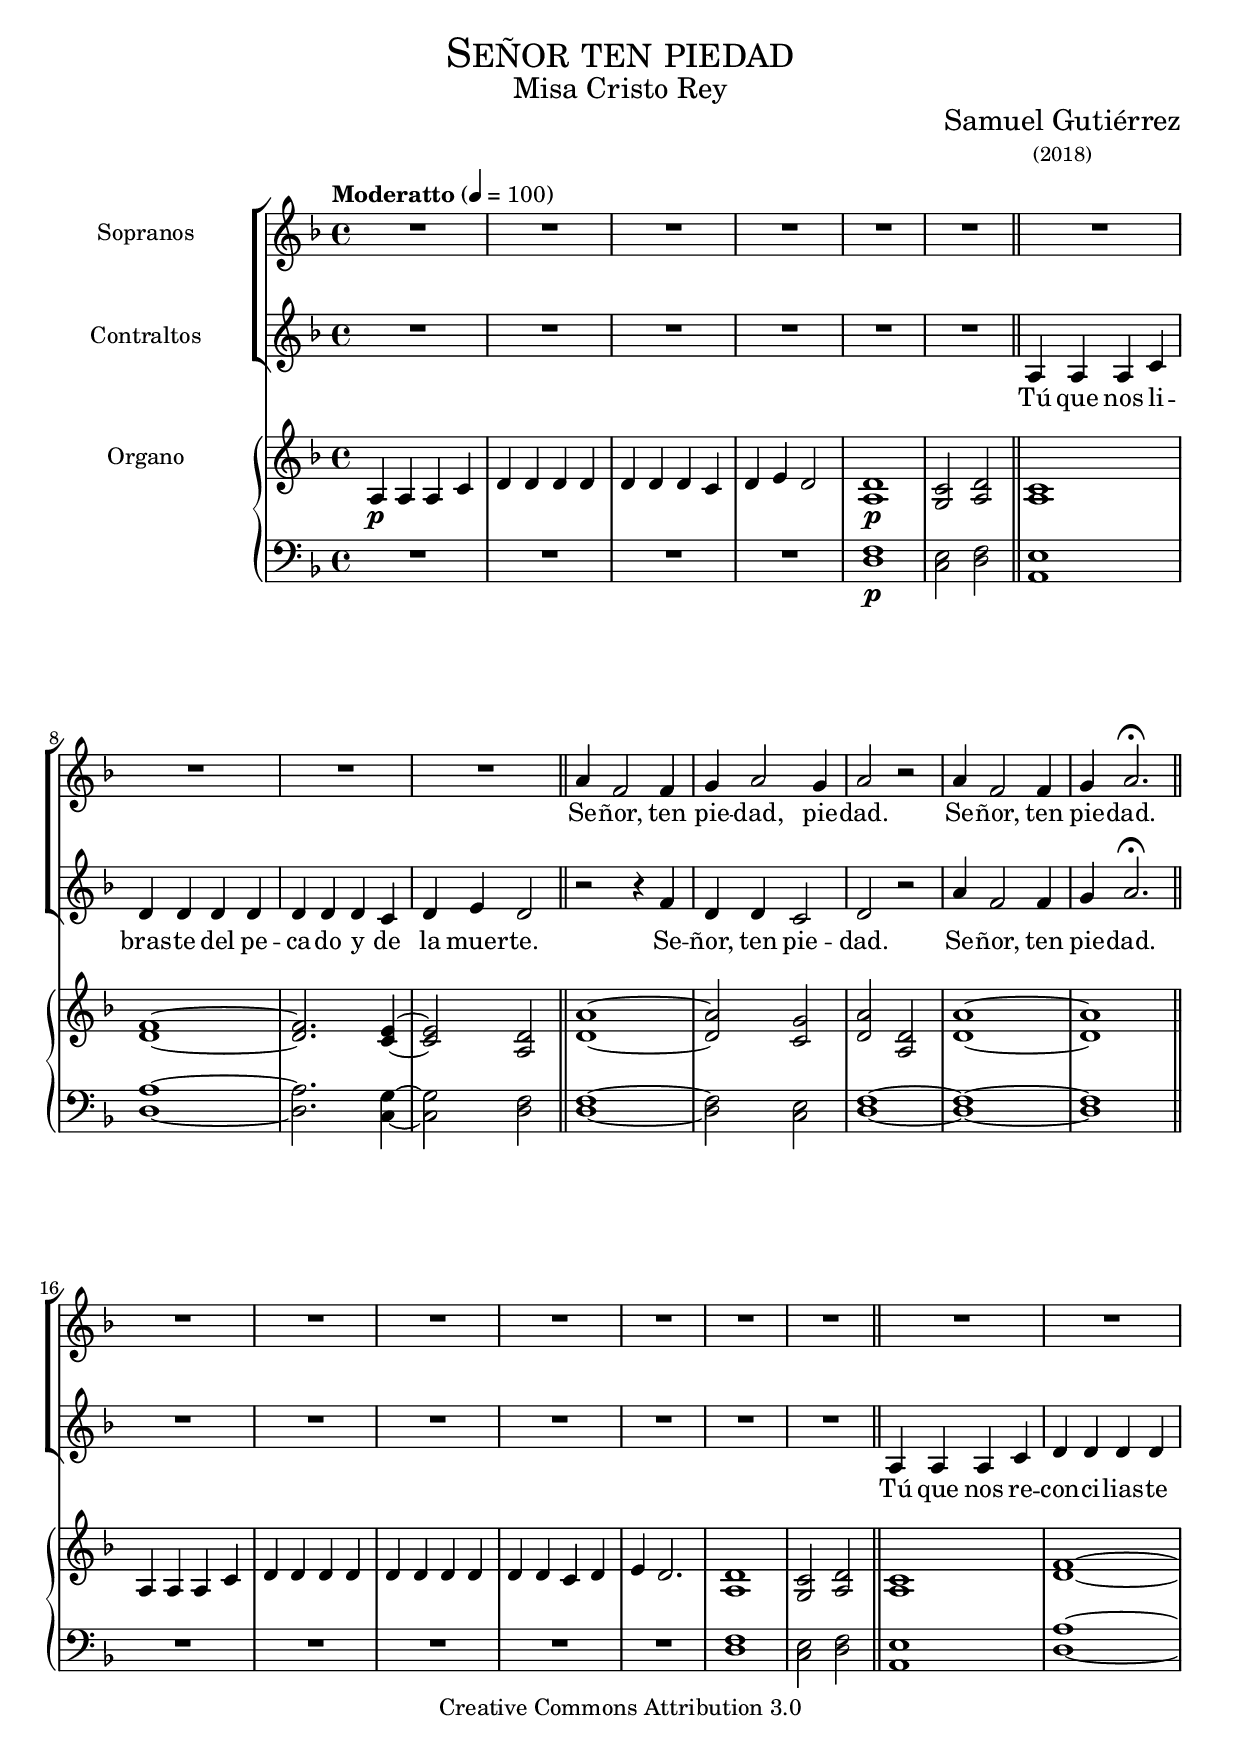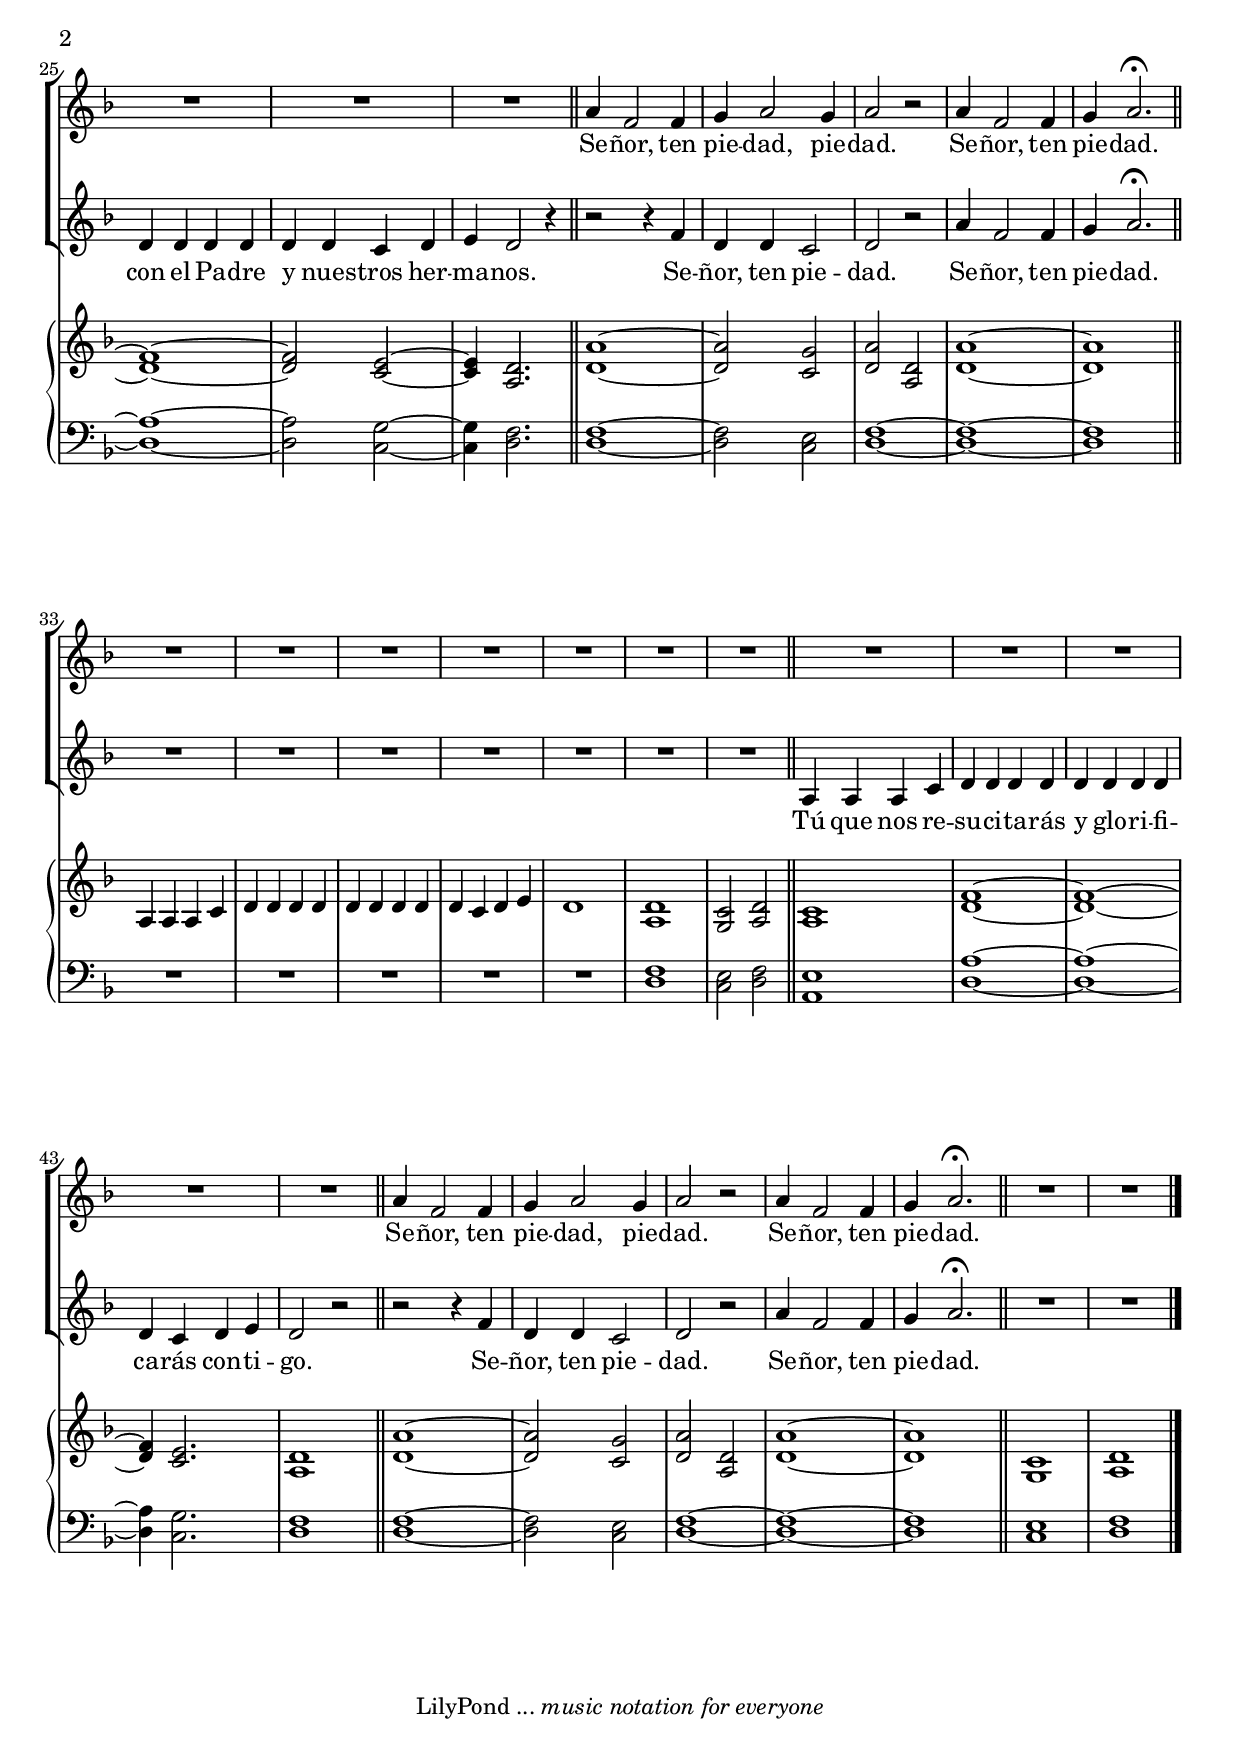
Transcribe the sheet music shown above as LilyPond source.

% ****************************************************************
%	Señor ten piedad v3 - Melodia a modo del renacimiento
%   Texto y musica con acompañamiento
%	by serach.sam@
% ****************************************************************
\language "espanol"
\version "2.19.82"

%#(set-global-staff-size 16.4)

% --- Cabecera
\markup { \fill-line { \center-column { \fontsize #5 \smallCaps "Señor ten piedad" \fontsize #2 "Misa Cristo Rey" } } }
\markup { \fill-line { " " \center-column { \fontsize #2 "Samuel Gutiérrez" \small "(2018)" } } }
\header {
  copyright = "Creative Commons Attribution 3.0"
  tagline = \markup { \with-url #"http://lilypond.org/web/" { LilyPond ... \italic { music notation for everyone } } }
  breakbefore = ##t
}

% --- Musica

% --- invocacion

% --- Parametro globales
global = {
    \tempo "Moderatto" 4 = 100
    \key re \minor
    \time 4/4
}
sopMusic = \relative do' {
    R1*10 |
    la'4 fa2 fa4 |
    sol4 la2 sol4 |
    la2 r |
    la4 fa2 fa4 |
    sol4 la2. \fermata |
    
    R1*12 |
    la4 fa2 fa4 |
    sol4 la2 sol4 |
    la2 r |
    la4 fa2 fa4 |
    sol4 la2. \fermata |
    
    R1*12 |
    la4 fa2 fa4 |
    sol4 la2 sol4 |
    la2 r |
    la4 fa2 fa4 |
    sol4 la2. \fermata |
    R1*2 \bar "|."
}
sopWords = \lyricmode {
    Se -- ñor, ten pie -- dad, pie -- dad. Se -- ñor, ten pie -- dad.
    Se -- ñor, ten pie -- dad, pie -- dad. Se -- ñor, ten pie -- dad.
    Se -- ñor, ten pie -- dad, pie -- dad. Se -- ñor, ten pie -- dad.
}

altMusic = \relative do' {
    R1*6 |
    la4 la la do |
    re re re re |
    re re re do|
    re mi re2 \bar "||" |
    r2 r4 fa4 |
    re4 re do2 |
    re2 r |
    la'4 fa2 fa4 |
    sol4 la2. \fermata \bar "||" |
    
    R1*7 |
    la,4 la la do |
    re re re re |
    re re re re |
    re re do re |
    mi re2 r4 \bar "||" |
    r2 r4 fa4 |
    re4 re do2 |
    re2 r |
    la'4 fa2 fa4 |
    sol4 la2. \fermata \bar "||" |
    
    R1*7 |
    la,4 la la do |
    re re re re |
    re re re re |
    re do re mi |
    re2 r2 \bar "||" |
    r2 r4 fa4 |
    re4 re do2 |
    re2 r |
    la'4 fa2 fa4 |
    sol4 la2. \fermata \bar "||" |
    R1*2 \bar "|."
}
altWords = \lyricmode {
    Tú que nos li -- bras -- te del pe -- ca -- do y de la muer -- te.
    Se -- ñor, ten pie -- dad. Se -- ñor, ten pie -- dad.
    Tú que nos re -- con -- ci -- lias -- te con el Pa -- dre y nues -- tros her -- ma -- nos.
    Se -- ñor, ten pie -- dad. Se -- ñor, ten pie -- dad.
    Tú que nos re -- su -- ci -- ta -- rás y glo -- ri -- fi -- ca -- rás con -- ti -- go.
    Se -- ñor, ten pie -- dad. Se -- ñor, ten pie -- dad.
}

NotesSop = \relative do' { 
    R1*4 | re1\p | do2 re \bar "||" | 
    do1 | fa1~ | fa2. mi4~ | mi2 re2 | la'1~ | la2 sol | la2 re, | la'1~ | la1 | 
    
    R1*5 | re,1 | do2 re \bar "||" | 
    do1 | fa1~ | fa1~ | fa2 mi2~ | mi4 re2. | la'1~ | la2 sol | la2 re, | la'1~ | la1 |
    
    R1*5 | re,1 | do2 re \bar "||" |
    do1 | fa1~ | fa1~ | fa4 mi2. | re1 | la'1~ | la2 sol | la2 re, | la'1~ | la1 | do,1 | re1 | 
}
NotesAlt = \relative do' { 
    la4\p la la do | re re re re | re re re do| re mi re2 | la1 | sol2 la | 
    la1 | re1~  | re2. do4~ | do2 la2 | re1~ | re2 do | re2 la | re1~ | re1 | 
    
    
    la4 la la do | re re re re | re re re re | re re do re | mi re2. | la1 | sol2 la |
    la1 | re1~  | re1~  | re2 do2~ | do4 la2. | re1~ | re2 do | re2 la | re1~ | re1 |
    
    la4 la la do | re re re re | re re re re | re do re mi | re1 | la1 | sol2 la |
    la1 | re1~  | re1~ | re4 do2. | la1 | re1~ | re2 do | re2 la | re1~ | re1 | sol,1 | la1 |
}
NotesTer = \relative do { 
    R1*4 | fa1\p | mi2 fa | 
    mi1 | la1~ | la2. sol4~ | sol2 fa2 | fa1~ | fa2 mi | fa1~ | fa1~ | fa1 |
    
    R1*5 | fa1 | mi2 fa | 
    mi1 | la1~ | la1~ | la2 sol2~ | sol4 fa2. | fa1~ | fa2 mi | fa1~ | fa1~ | fa1 |
    
    R1*5 | fa1 | mi2 fa |
    mi1 | la1~ | la1~ | la4 sol2. | fa1 | fa1~ | fa2 mi | fa1~ | fa1~ | fa1 | mi1 | fa1 | 
}
NotesBas = \relative do { 
    R1*4 | re1\p | do2 re |
    la1 | re1~ | re2. do4~ | do2 re2 | re1~ | re2 do | re1~ | re1~ | re1 |
    
    R1*5 | re1 | do2 re |
    la1 | re1~ | re1~ | re2 do2~ | do4 re2. | re1~ | re2 do | re1~ | re1~ | re1 |
    
    R1*5 | re1 | do2 re |
    la1 | re1~ | re1~ | re4 do2. | re1 | re1~ | re2 do | re1~ | re1~ | re1 | do1 | re1 |
}

% --- acordes
armonias = \new ChordNames { 
    \chordmode { 
        \italianChords
        re1:m | do2 re2:m | 
        la1:m | re1:m | R2. do4 | R2 re2:m | R1 | R2 do2 | re1:m | R1*2 | do2 re2:m |
        la1:m | re1:m | R1 | R2 do2 | R4 re2.:m | R1 | R2 do2 | re1:m | R1*2 | do2 re2:m | 
        la1:m | re1:m | R1 | R4 do2. | re1:m | R1 | R2 do2 | re1:m | R1*2 | do1 | re1:m | 
    }
}

\score {
<<
    \new ChoirStaff <<
        \new Voice = "soprano" << 
          \set Staff.instrumentName = #"Sopranos"
          \set Staff.midiInstrument = #"choir aahs"
          \set Staff.midiMaximumVolume = #1.5
          \global \sopMusic 
        >>
        \new Lyrics = "soprano"
        \context Lyrics = "soprano" \lyricsto "soprano" \sopWords
        
        \new Voice = "alto" << 
          \set Staff.instrumentName = #"Contraltos"
          \set Staff.midiInstrument = #"choir aahs"
          \set Staff.midiMaximumVolume = #1.5
          \global \altMusic 
         >>
        \new Lyrics = "alto"
        \context Lyrics = "alto" \lyricsto "alto" \altWords
    >>
    %\armonias
    \new PianoStaff <<
        \new Staff <<
            \set Staff.instrumentName = #"Organo"
            \set Staff.midiInstrument = #"church organ"
            \set Staff.midiMaximumVolume = #0.6
            \set Staff.printPartCombineTexts = ##f
            \partcombine
            << \global \NotesSop >>
            << \global \NotesAlt >>
        >>
        \new Staff <<
            \set Staff.midiInstrument = #"church organ"
            \set Staff.midiMaximumVolume = #0.6
            \clef bass
            \set Staff.printPartCombineTexts = ##f
            \partcombine
            << \global \NotesTer >>
            << \global \NotesBas >>
        >>
    >>
>>
    \midi { }
    \layout { }
}

% --- Musica
\paper{
    #(set-default-paper-size "letter")
	indent=3.5\cm
}
